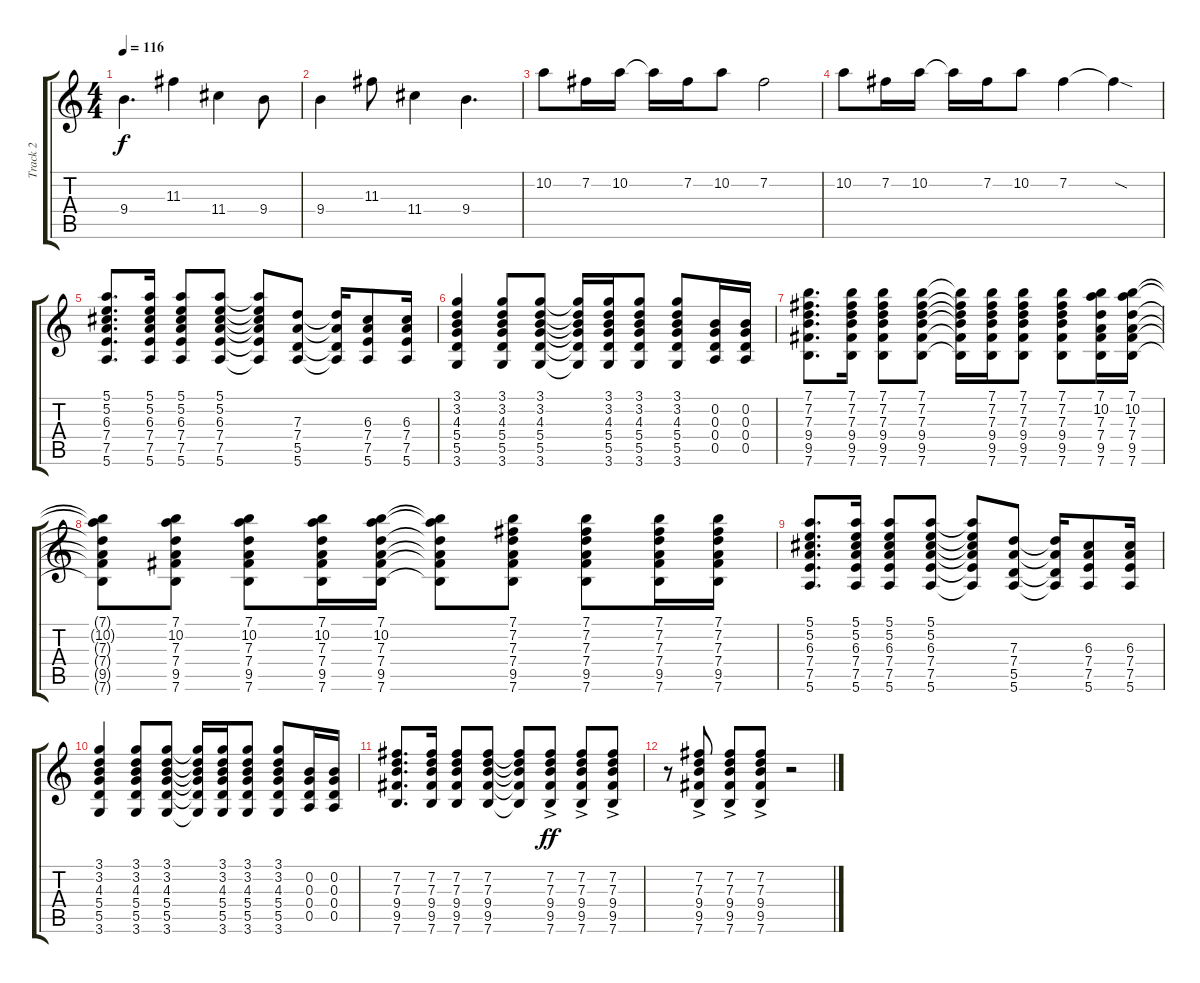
\track ("Track 2" "Track 2") {instrument overdrivenguitar}
\staff {score tabs}
\tuning (E4 B3 G3 D3 A2 E2) {hide}
\ts (4 4)
\tempo 116
\clef g2
\ks c
9.4.4{d dy f} 11.3.4 11.4.4 9.4.8 |
9.4.4 11.3.8 11.4.4 9.4.4{d} |
10.2.8 7.2.16 10.2.16 10.2{t}.16 7.2.16 10.2.8 7.2.2 |
10.2.8 7.2.16 10.2.16 10.2{t}.16 7.2.16 10.2.8 7.2.4 7.2{sod t}.4 |
(5.1 5.2 6.3 7.4 7.5 5.6).8{d} (5.1 5.2 6.3 7.4 7.5 5.6).16 (5.1 5.2 6.3 7.4 7.5 5.6).8 (5.1 5.2 6.3 7.4 7.5 5.6).8 (5.1{t} 5.2{t} 6.3{t} 7.4{t} 7.5{t} 5.6{t}).8 (7.3 7.4 5.5 5.6).8 (7.3{t} 7.4{t} 5.5{t} 5.6{t}).16 (6.3 7.4 7.5 5.6).8 (6.3 7.4 7.5 5.6).16 |
(3.1 3.2 4.3 5.4 5.5 3.6).4 (3.1 3.2 4.3 5.4 5.5 3.6).8 (3.1 3.2 4.3 5.4 5.5 3.6).8 (3.1{t} 3.2{t} 4.3{t} 5.4{t} 5.5{t} 3.6{t}).16 (3.1 3.2 4.3 5.4 5.5 3.6).16 (3.1 3.2 4.3 5.4 5.5 3.6).8 (3.1 3.2 4.3 5.4 5.5 3.6).8 (0.2 0.3 0.4 0.5).16 (0.2 0.3 0.4 0.5).16 |
(7.1 7.2 7.3 9.4 9.5 7.6).8{d} (7.1 7.2 7.3 9.4 9.5 7.6).16 (7.1 7.2 7.3 9.4 9.5 7.6).8 (7.1 7.2 7.3 9.4 9.5 7.6).8 (7.1{t} 7.2{t} 7.3{t} 9.4{t} 9.5{t} 7.6{t}).16 (7.1 7.2 7.3 9.4 9.5 7.6).16 (7.1 7.2 7.3 9.4 9.5 7.6).8 (7.1 7.2 7.3 9.4 9.5 7.6).8 (7.1 10.2 7.3 7.4 9.5 7.6).16 (7.1 10.2 7.3 7.4 9.5 7.6).16 |
(7.1{t} 10.2{t} 7.3{t} 7.4{t} 9.5{t} 7.6{t}).8 (7.1 10.2 7.3 7.4 9.5 7.6).8 (7.1 10.2 7.3 7.4 9.5 7.6).8 (7.1 10.2 7.3 7.4 9.5 7.6).16 (7.1 10.2 7.3 7.4 9.5 7.6).16 (7.1{t} 10.2{t} 7.3{t} 7.4{t} 9.5{t} 7.6{t}).8 (7.1 7.2 7.3 7.4 9.5 7.6).8 (7.1 7.2 7.3 7.4 9.5 7.6).8 (7.1 7.2 7.3 7.4 9.5 7.6).16 (7.1 7.2 7.3 7.4 9.5 7.6).16 |
(5.1 5.2 6.3 7.4 7.5 5.6).8{d} (5.1 5.2 6.3 7.4 7.5 5.6).16 (5.1 5.2 6.3 7.4 7.5 5.6).8 (5.1 5.2 6.3 7.4 7.5 5.6).8 (5.1{t} 5.2{t} 6.3{t} 7.4{t} 7.5{t} 5.6{t}).8 (7.3 7.4 5.5 5.6).8 (7.3{t} 7.4{t} 5.5{t} 5.6{t}).16 (6.3 7.4 7.5 5.6).8 (6.3 7.4 7.5 5.6).16 |
(3.1 3.2 4.3 5.4 5.5 3.6).4 (3.1 3.2 4.3 5.4 5.5 3.6).8 (3.1 3.2 4.3 5.4 5.5 3.6).8 (3.1{t} 3.2{t} 4.3{t} 5.4{t} 5.5{t} 3.6{t}).16 (3.1 3.2 4.3 5.4 5.5 3.6).16 (3.1 3.2 4.3 5.4 5.5 3.6).8 (3.1 3.2 4.3 5.4 5.5 3.6).8 (0.2 0.3 0.4 0.5).16 (0.2 0.3 0.4 0.5).16 |
(7.2 7.3 9.4 9.5 7.6).8{d} (7.2 7.3 9.4 9.5 7.6).16 (7.2 7.3 9.4 9.5 7.6).8 (7.2 7.3 9.4 9.5 7.6).8 (7.2{t} 7.3{t} 9.4{t} 9.5{t} 7.6{t}).8 (7.2{ac} 7.3{ac} 9.4{ac} 9.5{ac} 7.6{ac}).8{dy ff} (7.2{ac} 7.3{ac} 9.4{ac} 9.5{ac} 7.6{ac}).8 (7.2{ac} 7.3{ac} 9.4{ac} 9.5{ac} 7.6{ac}).8 |
r.8 (7.2{ac} 7.3{ac} 9.4{ac} 9.5{ac} 7.6{ac}).8 (7.2{ac} 7.3{ac} 9.4{ac} 9.5{ac} 7.6{ac}).8 (7.2{ac} 7.3{ac} 9.4{ac} 9.5{ac} 7.6{ac}).8 r.2
